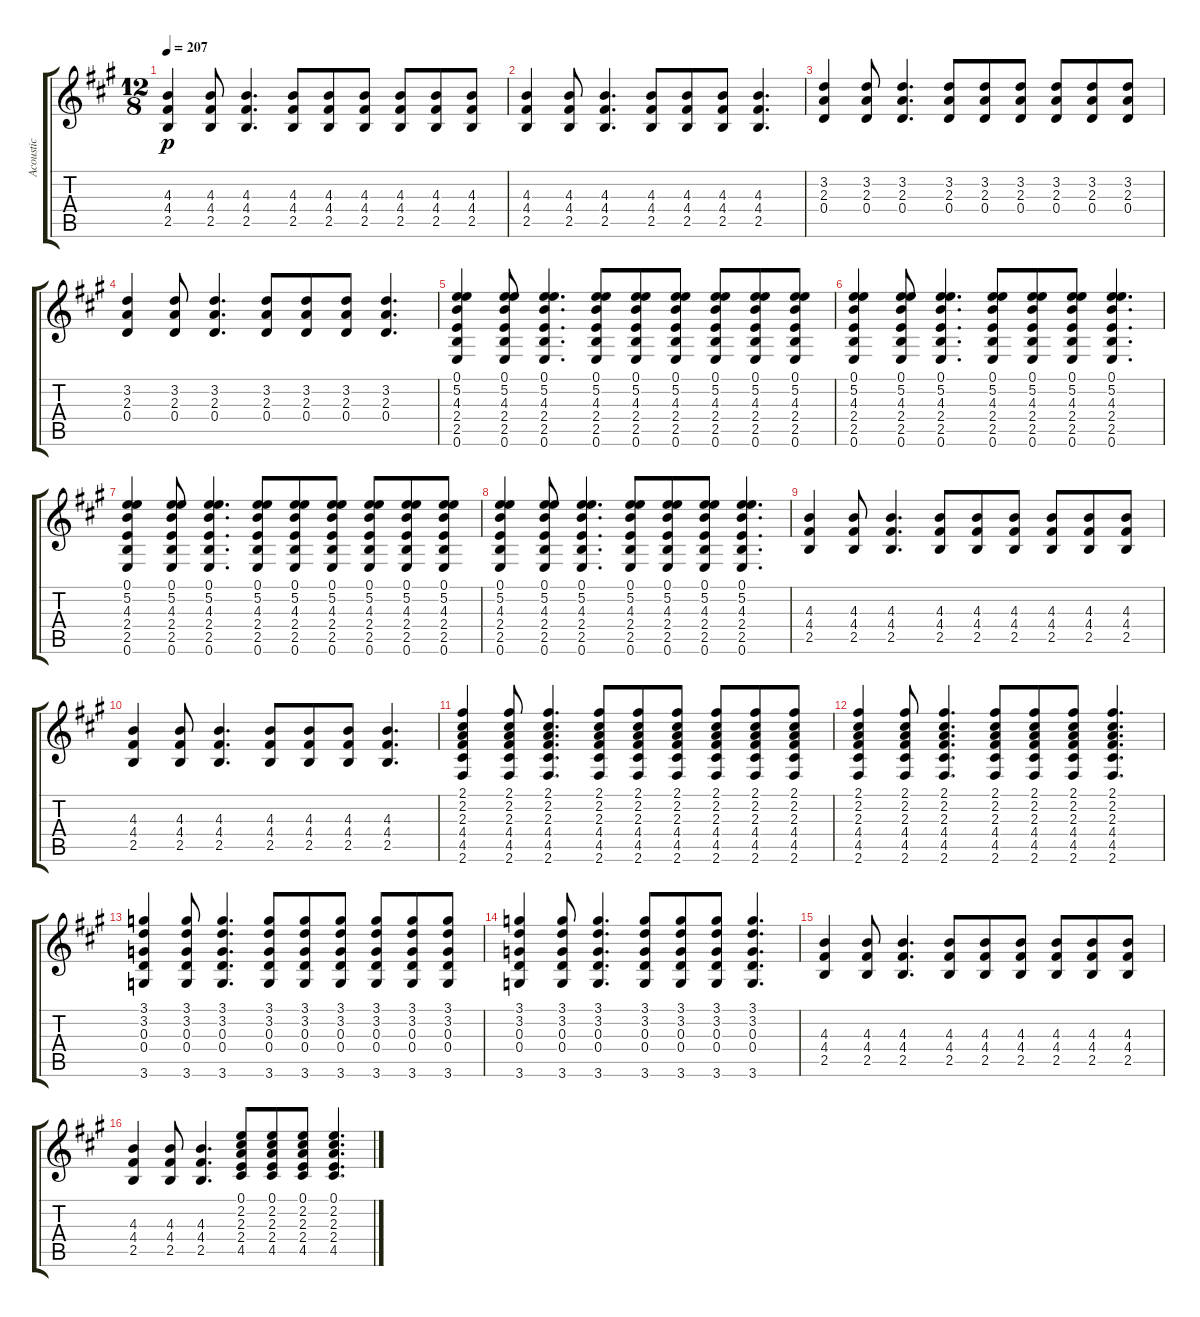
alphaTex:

\track ("Acoustic" "Acoustic") {instrument acousticguitarnylon}
\staff {score tabs}
\tuning (E4 B3 G3 D3 A2 E2) {hide}
\ts (12 8)
\tempo 207
\clef g2
\ks a
(4.3 4.4 2.5).4{dy p} (4.3 4.4 2.5).8 (4.3 4.4 2.5).4{d} (4.3 4.4 2.5).8 (4.3 4.4 2.5).8 (4.3 4.4 2.5).8 (4.3 4.4 2.5).8 (4.3 4.4 2.5).8 (4.3 4.4 2.5).8 |
(4.3 4.4 2.5).4 (4.3 4.4 2.5).8 (4.3 4.4 2.5).4{d} (4.3 4.4 2.5).8 (4.3 4.4 2.5).8 (4.3 4.4 2.5).8 (4.3 4.4 2.5).4{d} |
(3.2 2.3 0.4).4 (3.2 2.3 0.4).8 (3.2 2.3 0.4).4{d} (3.2 2.3 0.4).8 (3.2 2.3 0.4).8 (3.2 2.3 0.4).8 (3.2 2.3 0.4).8 (3.2 2.3 0.4).8 (3.2 2.3 0.4).8 |
(3.2 2.3 0.4).4 (3.2 2.3 0.4).8 (3.2 2.3 0.4).4{d} (3.2 2.3 0.4).8 (3.2 2.3 0.4).8 (3.2 2.3 0.4).8 (3.2 2.3 0.4).4{d} |
(0.1 5.2 4.3 2.4 2.5 0.6).4 (0.1 5.2 4.3 2.4 2.5 0.6).8 (0.1 5.2 4.3 2.4 2.5 0.6).4{d} (0.1 5.2 4.3 2.4 2.5 0.6).8 (0.1 5.2 4.3 2.4 2.5 0.6).8 (0.1 5.2 4.3 2.4 2.5 0.6).8 (0.1 5.2 4.3 2.4 2.5 0.6).8 (0.1 5.2 4.3 2.4 2.5 0.6).8 (0.1 5.2 4.3 2.4 2.5 0.6).8 |
(0.1 5.2 4.3 2.4 2.5 0.6).4 (0.1 5.2 4.3 2.4 2.5 0.6).8 (0.1 5.2 4.3 2.4 2.5 0.6).4{d} (0.1 5.2 4.3 2.4 2.5 0.6).8 (0.1 5.2 4.3 2.4 2.5 0.6).8 (0.1 5.2 4.3 2.4 2.5 0.6).8 (0.1 5.2 4.3 2.4 2.5 0.6).4{d} |
(0.1 5.2 4.3 2.4 2.5 0.6).4 (0.1 5.2 4.3 2.4 2.5 0.6).8 (0.1 5.2 4.3 2.4 2.5 0.6).4{d} (0.1 5.2 4.3 2.4 2.5 0.6).8 (0.1 5.2 4.3 2.4 2.5 0.6).8 (0.1 5.2 4.3 2.4 2.5 0.6).8 (0.1 5.2 4.3 2.4 2.5 0.6).8 (0.1 5.2 4.3 2.4 2.5 0.6).8 (0.1 5.2 4.3 2.4 2.5 0.6).8 |
(0.1 5.2 4.3 2.4 2.5 0.6).4 (0.1 5.2 4.3 2.4 2.5 0.6).8 (0.1 5.2 4.3 2.4 2.5 0.6).4{d} (0.1 5.2 4.3 2.4 2.5 0.6).8 (0.1 5.2 4.3 2.4 2.5 0.6).8 (0.1 5.2 4.3 2.4 2.5 0.6).8 (0.1 5.2 4.3 2.4 2.5 0.6).4{d} |
(4.3 4.4 2.5).4 (4.3 4.4 2.5).8 (4.3 4.4 2.5).4{d} (4.3 4.4 2.5).8 (4.3 4.4 2.5).8 (4.3 4.4 2.5).8 (4.3 4.4 2.5).8 (4.3 4.4 2.5).8 (4.3 4.4 2.5).8 |
(4.3 4.4 2.5).4 (4.3 4.4 2.5).8 (4.3 4.4 2.5).4{d} (4.3 4.4 2.5).8 (4.3 4.4 2.5).8 (4.3 4.4 2.5).8 (4.3 4.4 2.5).4{d} |
(2.1 2.2 2.3 4.4 4.5 2.6).4 (2.1 2.2 2.3 4.4 4.5 2.6).8 (2.1 2.2 2.3 4.4 4.5 2.6).4{d} (2.1 2.2 2.3 4.4 4.5 2.6).8 (2.1 2.2 2.3 4.4 4.5 2.6).8 (2.1 2.2 2.3 4.4 4.5 2.6).8 (2.1 2.2 2.3 4.4 4.5 2.6).8 (2.1 2.2 2.3 4.4 4.5 2.6).8 (2.1 2.2 2.3 4.4 4.5 2.6).8 |
(2.1 2.2 2.3 4.4 4.5 2.6).4 (2.1 2.2 2.3 4.4 4.5 2.6).8 (2.1 2.2 2.3 4.4 4.5 2.6).4{d} (2.1 2.2 2.3 4.4 4.5 2.6).8 (2.1 2.2 2.3 4.4 4.5 2.6).8 (2.1 2.2 2.3 4.4 4.5 2.6).8 (2.1 2.2 2.3 4.4 4.5 2.6).4{d} |
(3.1 3.2 0.3 0.4 3.6).4 (3.1 3.2 0.3 0.4 3.6).8 (3.1 3.2 0.3 0.4 3.6).4{d} (3.1 3.2 0.3 0.4 3.6).8 (3.1 3.2 0.3 0.4 3.6).8 (3.1 3.2 0.3 0.4 3.6).8 (3.1 3.2 0.3 0.4 3.6).8 (3.1 3.2 0.3 0.4 3.6).8 (3.1 3.2 0.3 0.4 3.6).8 |
(3.1 3.2 0.3 0.4 3.6).4 (3.1 3.2 0.3 0.4 3.6).8 (3.1 3.2 0.3 0.4 3.6).4{d} (3.1 3.2 0.3 0.4 3.6).8 (3.1 3.2 0.3 0.4 3.6).8 (3.1 3.2 0.3 0.4 3.6).8 (3.1 3.2 0.3 0.4 3.6).4{d} |
(4.3 4.4 2.5).4 (4.3 4.4 2.5).8 (4.3 4.4 2.5).4{d} (4.3 4.4 2.5).8 (4.3 4.4 2.5).8 (4.3 4.4 2.5).8 (4.3 4.4 2.5).8 (4.3 4.4 2.5).8 (4.3 4.4 2.5).8 |
(4.3 4.4 2.5).4 (4.3 4.4 2.5).8 (4.3 4.4 2.5).4{d} (0.1 2.2 2.3 2.4 4.5).8 (0.1 2.2 2.3 2.4 4.5).8 (0.1 2.2 2.3 2.4 4.5).8 (0.1 2.2 2.3 2.4 4.5).4{d}
